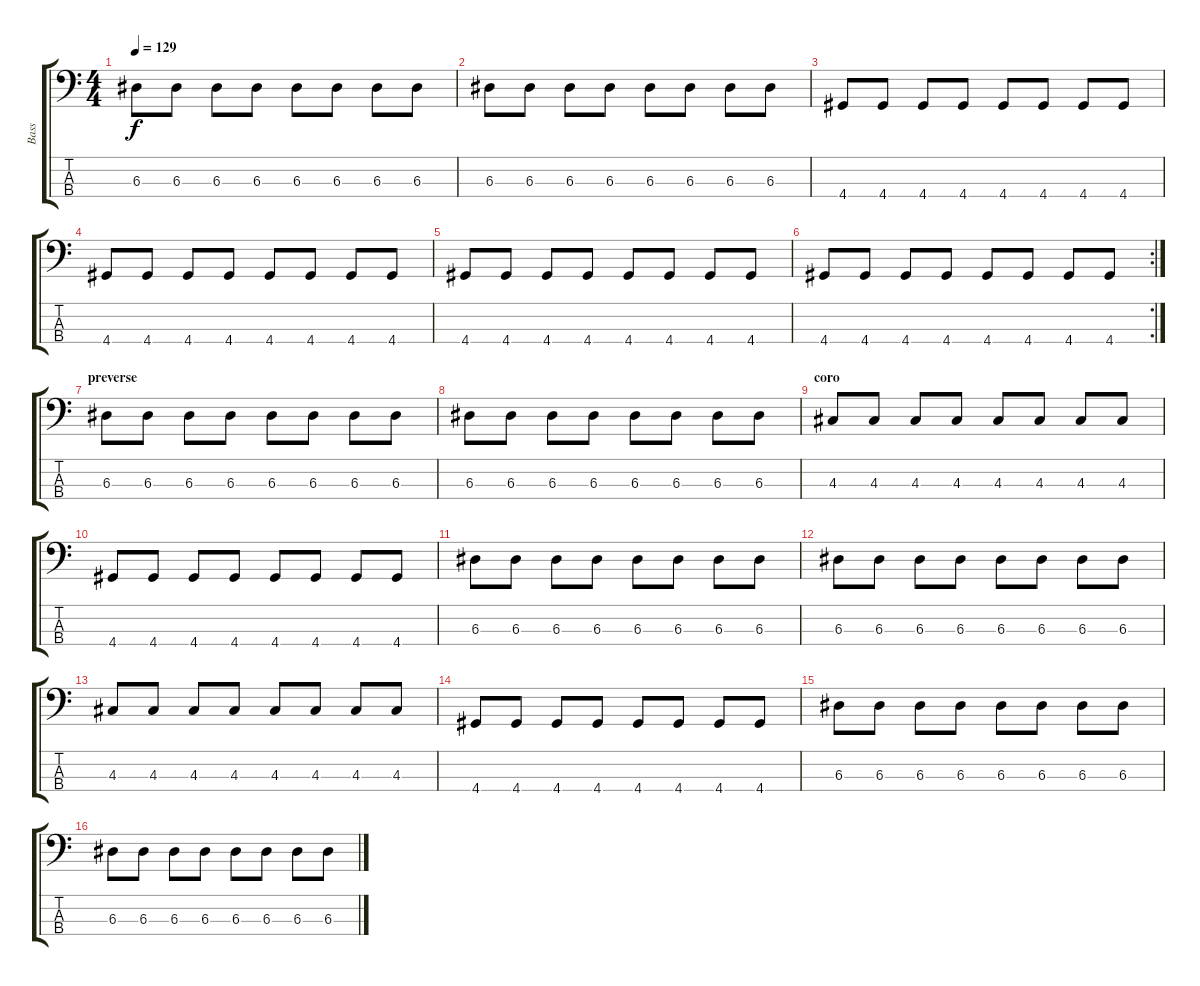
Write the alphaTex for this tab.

\track ("Bass" "Bass") {instrument electricbasspick}
\staff {score tabs}
\tuning (G2 D2 A1 E1) {hide}
\ts (4 4)
\tempo 129
\clef f4
\ks c
6.3.8{dy f} 6.3.8 6.3.8 6.3.8 6.3.8 6.3.8 6.3.8 6.3.8 |
6.3.8 6.3.8 6.3.8 6.3.8 6.3.8 6.3.8 6.3.8 6.3.8 |
4.4.8 4.4.8 4.4.8 4.4.8 4.4.8 4.4.8 4.4.8 4.4.8 |
4.4.8 4.4.8 4.4.8 4.4.8 4.4.8 4.4.8 4.4.8 4.4.8 |
4.4.8 4.4.8 4.4.8 4.4.8 4.4.8 4.4.8 4.4.8 4.4.8 |
\rc 2
4.4.8 4.4.8 4.4.8 4.4.8 4.4.8 4.4.8 4.4.8 4.4.8 |
\section ("" "preverse")
6.3.8 6.3.8 6.3.8 6.3.8 6.3.8 6.3.8 6.3.8 6.3.8 |
6.3.8 6.3.8 6.3.8 6.3.8 6.3.8 6.3.8 6.3.8 6.3.8 |
\section ("" "coro")
4.3.8 4.3.8 4.3.8 4.3.8 4.3.8 4.3.8 4.3.8 4.3.8 |
4.4.8 4.4.8 4.4.8 4.4.8 4.4.8 4.4.8 4.4.8 4.4.8 |
6.3.8 6.3.8 6.3.8 6.3.8 6.3.8 6.3.8 6.3.8 6.3.8 |
6.3.8 6.3.8 6.3.8 6.3.8 6.3.8 6.3.8 6.3.8 6.3.8 |
4.3.8 4.3.8 4.3.8 4.3.8 4.3.8 4.3.8 4.3.8 4.3.8 |
4.4.8 4.4.8 4.4.8 4.4.8 4.4.8 4.4.8 4.4.8 4.4.8 |
6.3.8 6.3.8 6.3.8 6.3.8 6.3.8 6.3.8 6.3.8 6.3.8 |
6.3.8 6.3.8 6.3.8 6.3.8 6.3.8 6.3.8 6.3.8 6.3.8
